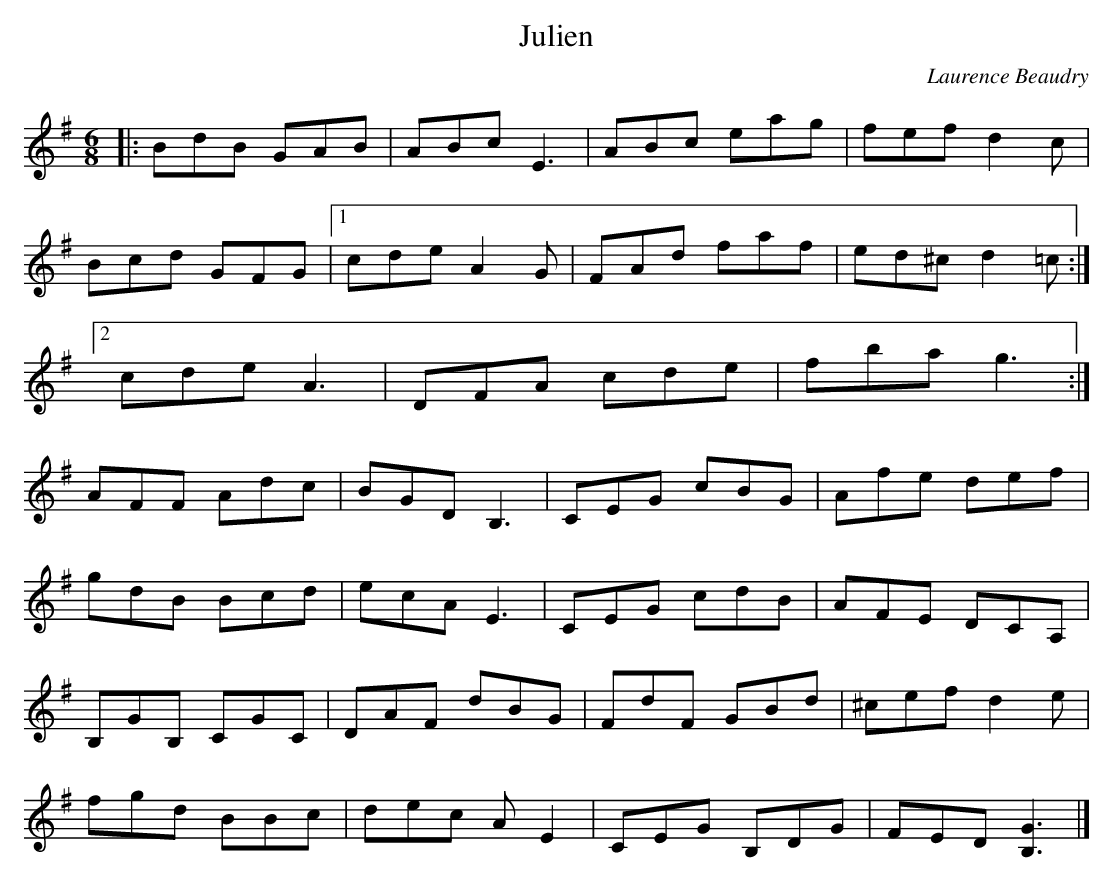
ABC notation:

X:1'1'
T:Julien
C:Laurence Beaudry
M:6/8
L:1/8
K:G
|: BdB GAB | ABc E3 | ABc eag | fef d2c |
Bcd GFG |1 cde A2G | FAd faf | ed^c d2=c :|2
cde A3 | DFA cde | fba g3 :|
AFF Adc | BGD B,3 | CEG cBG | Afe def |
gdB Bcd | ecA E3 | CEG cdB | AFE DCA, |
B,GB, CGC | DAF dBG |FdF GBd | ^cef d2e |
fgd BBc | dec AE2 | CEG B,DG | FED [G3B,3] |]
